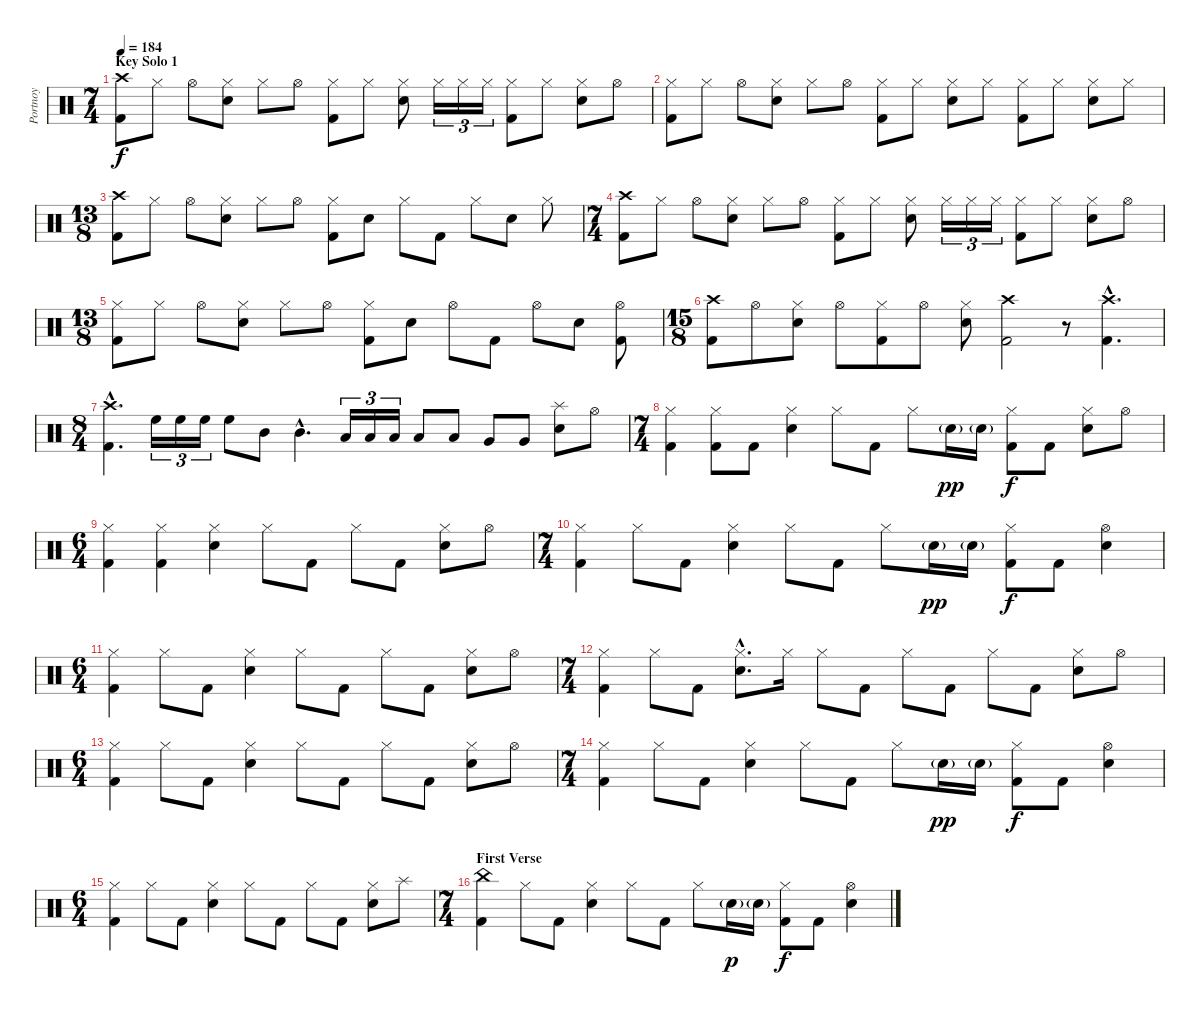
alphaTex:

\track ("Portnoy" "Portnoy") {instrument percussion}
\staff {score}
\articulation defaults
\ts (7 4)
\section ("" "Key Solo 1")
\tempo 184
\clef neutral
\ks c
("Crash high (hit)" "Kick (hit) 2").8{dy f} "Hi-Hat (closed)".8 "Hi-Hat (open)".8 ("Hi-Hat (closed)" "Snare (hit) 2").8 "Hi-Hat (closed)".8 "Hi-Hat (open)".8 ("Hi-Hat (closed)" "Kick (hit) 2").8 "Hi-Hat (closed)".8 ("Hi-Hat (closed)" "Snare (hit) 2").8 "Hi-Hat (closed)".16{tu (3 2)} "Hi-Hat (closed)".16{tu (3 2)} "Hi-Hat (closed)".16{tu (3 2)} ("Hi-Hat (closed)" "Kick (hit) 2").8 "Hi-Hat (closed)".8 ("Hi-Hat (closed)" "Snare (hit) 2").8 "Hi-Hat (open)".8 |
("Hi-Hat (closed)" "Kick (hit) 2").8 "Hi-Hat (closed)".8 "Hi-Hat (open)".8 ("Hi-Hat (closed)" "Snare (hit) 2").8 "Hi-Hat (closed)".8 "Hi-Hat (open)".8 ("Hi-Hat (closed)" "Kick (hit) 2").8 "Hi-Hat (closed)".8 ("Hi-Hat (closed)" "Snare (hit) 2").8 "Hi-Hat (closed)".8 ("Hi-Hat (closed)" "Kick (hit) 2").8 "Hi-Hat (closed)".8 ("Hi-Hat (closed)" "Snare (hit) 2").8 "Hi-Hat (closed)".8 |
\ts (13 8)
("Crash high (hit)" "Kick (hit) 2").8 "Hi-Hat (closed)".8 "Hi-Hat (open)".8 ("Hi-Hat (closed)" "Snare (hit) 2").8 "Hi-Hat (closed)".8 "Hi-Hat (open)".8 ("Hi-Hat (closed)" "Kick (hit) 2").8 "Snare (hit) 2".8 "Hi-Hat (closed)".8 "Kick (hit) 2".8 "Hi-Hat (closed)".8 "Snare (hit) 2".8 "Hi-Hat (closed)".8 |
\ts (7 4)
("Crash high (hit)" "Kick (hit) 2").8 "Hi-Hat (closed)".8 "Hi-Hat (open)".8 ("Hi-Hat (closed)" "Snare (hit) 2").8 "Hi-Hat (closed)".8 "Hi-Hat (open)".8 ("Hi-Hat (closed)" "Kick (hit) 2").8 "Hi-Hat (closed)".8 ("Hi-Hat (closed)" "Snare (hit) 2").8 "Hi-Hat (closed)".16{tu (3 2)} "Hi-Hat (closed)".16{tu (3 2)} "Hi-Hat (closed)".16{tu (3 2)} ("Hi-Hat (closed)" "Kick (hit) 2").8 "Hi-Hat (closed)".8 ("Hi-Hat (closed)" "Snare (hit) 2").8 "Hi-Hat (open)".8 |
\ts (13 8)
("Hi-Hat (closed)" "Kick (hit) 2").8 "Hi-Hat (closed)".8 "Hi-Hat (open)".8 ("Hi-Hat (closed)" "Snare (hit) 2").8 "Hi-Hat (closed)".8 "Hi-Hat (open)".8 ("Hi-Hat (closed)" "Kick (hit) 2").8 "Snare (hit) 2".8 "Hi-Hat (open)".8 "Kick (hit) 2".8 "Hi-Hat (open)".8 "Snare (hit) 2".8 ("Hi-Hat (open)" "Kick (hit) 2").8 |
\ts (15 8)
("Crash high (hit)" "Kick (hit) 2").8 "Hi-Hat (open)".8 ("Hi-Hat (closed)" "Snare (hit) 2").8 "Hi-Hat (open)".8 ("Hi-Hat (closed)" "Kick (hit) 2").8 "Hi-Hat (open)".8 ("Hi-Hat (closed)" "Snare (hit) 2").8 ("Crash high (hit)" "Kick (hit) 2").2 r.8 ("Crash high (hit)"{hac} "Kick (hit) 2"{hac}).4{d} |
\ts (8 4)
("Crash high (hit)"{hac} "Kick (hit) 2"{hac}).4{d} "High Floor Tom (hit)".16{tu (3 2)} "High Floor Tom (hit)".16{tu (3 2)} "High Floor Tom (hit)".16{tu (3 2)} "High Floor Tom (hit)".8 "Mid Tom (hit)".8 "Mid Tom (hit)"{hac}.4{d} "Low Tom (hit)".16{tu (3 2)} "Low Tom (hit)".16{tu (3 2)} "Low Tom (hit)".16{tu (3 2)} "Low Tom (hit)".8 "Low Tom (hit)".8 "Very Low Tom (hit)".8 "Very Low Tom (hit)".8 ("Splash (hit)" "Snare (hit) 2").8 "Hi-Hat (open)".8 |
\ts (7 4)
("Hi-Hat (closed)" "Kick (hit) 2").4 ("Hi-Hat (closed)" "Kick (hit) 2").8 "Kick (hit) 2".8 ("Hi-Hat (closed)" "Snare (hit) 2").4 "Hi-Hat (closed)".8 "Kick (hit) 2".8 "Hi-Hat (closed)".8 "Snare (hit) 2"{g}.16{dy pp} "Snare (hit) 2"{g}.16 ("Hi-Hat (closed)" "Kick (hit) 2").8{dy f} "Kick (hit) 2".8 ("Hi-Hat (closed)" "Snare (hit) 2").8 "Hi-Hat (open)".8 |
\ts (6 4)
("Hi-Hat (closed)" "Kick (hit) 2").4 ("Hi-Hat (closed)" "Kick (hit) 2").4 ("Hi-Hat (closed)" "Snare (hit) 2").4 "Hi-Hat (closed)".8 "Kick (hit) 2".8 "Hi-Hat (closed)".8 "Kick (hit) 2".8 ("Hi-Hat (closed)" "Snare (hit) 2").8 "Hi-Hat (open)".8 |
\ts (7 4)
("Hi-Hat (closed)" "Kick (hit) 2").4 "Hi-Hat (closed)".8 "Kick (hit) 2".8 ("Hi-Hat (closed)" "Snare (hit) 2").4 "Hi-Hat (closed)".8 "Kick (hit) 2".8 "Hi-Hat (closed)".8 "Snare (hit) 2"{g}.16{dy pp} "Snare (hit) 2"{g}.16 ("Hi-Hat (closed)" "Kick (hit) 2").8{dy f} "Kick (hit) 2".8 ("Hi-Hat (open)" "Snare (hit) 2").4 |
\ts (6 4)
("Hi-Hat (closed)" "Kick (hit) 2").4 "Hi-Hat (closed)".8 "Kick (hit) 2".8 ("Hi-Hat (closed)" "Snare (hit) 2").4 "Hi-Hat (closed)".8 "Kick (hit) 2".8 "Hi-Hat (closed)".8 "Kick (hit) 2".8 ("Hi-Hat (closed)" "Snare (hit) 2").8 "Hi-Hat (open)".8 |
\ts (7 4)
("Hi-Hat (closed)" "Kick (hit) 2").4 "Hi-Hat (closed)".8 "Kick (hit) 2".8 ("Hi-Hat (closed)"{hac} "Snare (hit) 2"{hac}).8{d} "Hi-Hat (closed)".16 "Hi-Hat (closed)".8 "Kick (hit) 2".8 "Hi-Hat (closed)".8 "Kick (hit) 2".8 "Hi-Hat (closed)".8 "Kick (hit) 2".8 ("Hi-Hat (closed)" "Snare (hit) 2").8 "Hi-Hat (open)".8 |
\ts (6 4)
("Hi-Hat (closed)" "Kick (hit) 2").4 "Hi-Hat (closed)".8 "Kick (hit) 2".8 ("Hi-Hat (closed)" "Snare (hit) 2").4 "Hi-Hat (closed)".8 "Kick (hit) 2".8 "Hi-Hat (closed)".8 "Kick (hit) 2".8 ("Hi-Hat (closed)" "Snare (hit) 2").8 "Hi-Hat (open)".8 |
\ts (7 4)
("Hi-Hat (closed)" "Kick (hit) 2").4 "Hi-Hat (closed)".8 "Kick (hit) 2".8 ("Hi-Hat (closed)" "Snare (hit) 2").4 "Hi-Hat (closed)".8 "Kick (hit) 2".8 "Hi-Hat (closed)".8 "Snare (hit) 2"{g}.16{dy pp} "Snare (hit) 2"{g}.16 ("Hi-Hat (closed)" "Kick (hit) 2").8{dy f} "Kick (hit) 2".8 ("Hi-Hat (open)" "Snare (hit) 2").4 |
\ts (6 4)
("Hi-Hat (closed)" "Kick (hit) 2").4 "Hi-Hat (closed)".8 "Kick (hit) 2".8 ("Hi-Hat (closed)" "Snare (hit) 2").4 "Hi-Hat (closed)".8 "Kick (hit) 2".8 "Hi-Hat (closed)".8 "Kick (hit) 2".8 ("Hi-Hat (closed)" "Snare (hit) 2").8 "Splash (hit)".8 |
\ts (7 4)
\section ("" "First Verse")
("China (hit)" "Kick (hit) 2").4 "Hi-Hat (closed)".8 "Kick (hit) 2".8 ("Hi-Hat (closed)" "Snare (hit) 2").4 "Hi-Hat (closed)".8 "Kick (hit) 2".8 "Hi-Hat (closed)".8 "Snare (hit) 2"{g}.16{dy p} "Snare (hit) 2"{g}.16 ("Hi-Hat (closed)" "Kick (hit) 2").8{dy f} "Kick (hit) 2".8 ("Hi-Hat (open)" "Snare (hit) 2").4
